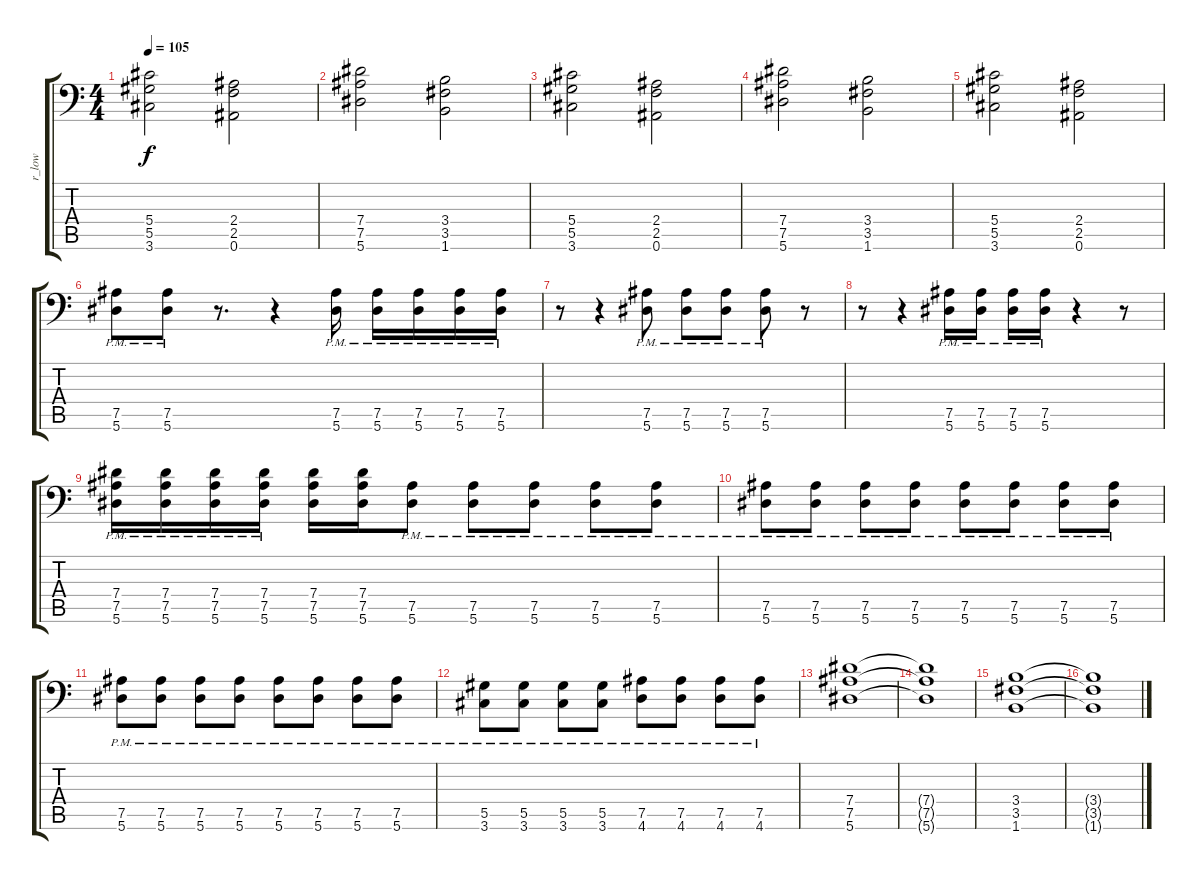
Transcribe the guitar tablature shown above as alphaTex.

\track ("r_low" "r_low") {instrument distortionguitar}
\staff {score tabs}
\tuning (Bb3 F3 Db3 Ab2 Eb2 Bb1) {hide}
\ts (4 4)
\tempo 105
\clef f4
\ks c
(5.4 5.5 3.6).2{dy f} (2.4 2.5 0.6).2 |
(7.4 7.5 5.6).2 (3.4 3.5 1.6).2 |
(5.4 5.5 3.6).2 (2.4 2.5 0.6).2 |
(7.4 7.5 5.6).2 (3.4 3.5 1.6).2 |
(5.4 5.5 3.6).2 (2.4 2.5 0.6).2 |
(7.5{pm} 5.6{pm}).8 (7.5{pm} 5.6{pm}).8 r.8{d} r.4 (7.5{pm} 5.6{pm}).16 (7.5{pm} 5.6{pm}).16 (7.5{pm} 5.6{pm}).16 (7.5{pm} 5.6{pm}).16 (7.5{pm} 5.6{pm}).16 |
r.8 r.4 (7.5{pm} 5.6{pm}).8 (7.5{pm} 5.6{pm}).8 (7.5{pm} 5.6{pm}).8 (7.5{pm} 5.6{pm}).8 r.8 |
r.8 r.4 (7.5{pm} 5.6{pm}).16 (7.5{pm} 5.6{pm}).16 (7.5{pm} 5.6{pm}).16 (7.5{pm} 5.6{pm}).16 r.4 r.8 |
(7.4 7.5{pm} 5.6{pm}).16 (7.4 7.5{pm} 5.6{pm}).16 (7.4 7.5{pm} 5.6{pm}).16 (7.4 7.5{pm} 5.6{pm}).16 (7.4 7.5 5.6).16 (7.4 7.5 5.6).16 (7.5{pm} 5.6{pm}).8 (7.5{pm} 5.6{pm}).8 (7.5{pm} 5.6{pm}).8 (7.5{pm} 5.6{pm}).8 (7.5{pm} 5.6{pm}).8 |
(7.5{pm} 5.6{pm}).8 (7.5{pm} 5.6{pm}).8 (7.5{pm} 5.6{pm}).8 (7.5{pm} 5.6{pm}).8 (7.5{pm} 5.6{pm}).8 (7.5{pm} 5.6{pm}).8 (7.5{pm} 5.6{pm}).8 (7.5{pm} 5.6{pm}).8 |
(7.5{pm} 5.6{pm}).8 (7.5{pm} 5.6{pm}).8 (7.5{pm} 5.6{pm}).8 (7.5{pm} 5.6{pm}).8 (7.5{pm} 5.6{pm}).8 (7.5{pm} 5.6{pm}).8 (7.5{pm} 5.6{pm}).8 (7.5{pm} 5.6{pm}).8 |
(5.5{pm} 3.6{pm}).8 (5.5{pm} 3.6{pm}).8 (5.5{pm} 3.6{pm}).8 (5.5{pm} 3.6{pm}).8 (7.5{pm} 4.6{pm}).8 (7.5{pm} 4.6{pm}).8 (7.5{pm} 4.6{pm}).8 (7.5{pm} 4.6{pm}).8 |
(7.4 7.5 5.6).1 |
(7.4{t} 7.5{t} 5.6{t}).1 |
(3.4 3.5 1.6).1 |
(3.4{t} 3.5{t} 1.6{t}).1
